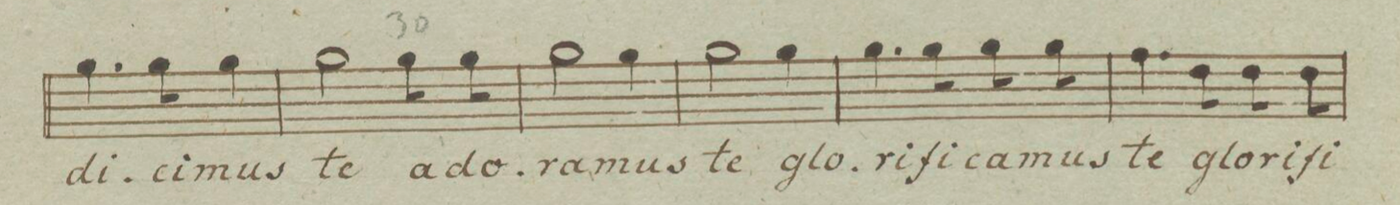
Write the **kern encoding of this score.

**kern	**text	**dynam
*I"Tenore	*	*
*clefC4	*	*
*k[b-e-]	*	*
*M3/4	*	*
4.f\	-di-	.
8f\	-ci-	.
4f\	-mus	.
=30	=30	=30
2f\	te	.
8f\	a-	.
8f\	-do-	.
=31	=31	=31
2f\	-ra-	.
4f\	-mus	.
=32	=32	=32
2f\	te	.
4f\	glo-	.
=33	=33	=33
4.f\	-ri-	.
8f\	-fi-	.
8f\	-ca-	.
8f\	-mus	.
=34	=34	=34
4.e-\	te	.
8c\	glo-	.
8c\	-ri-	.
8c\	-fi-	.
=35	=35	=35
*-	*-	*-
